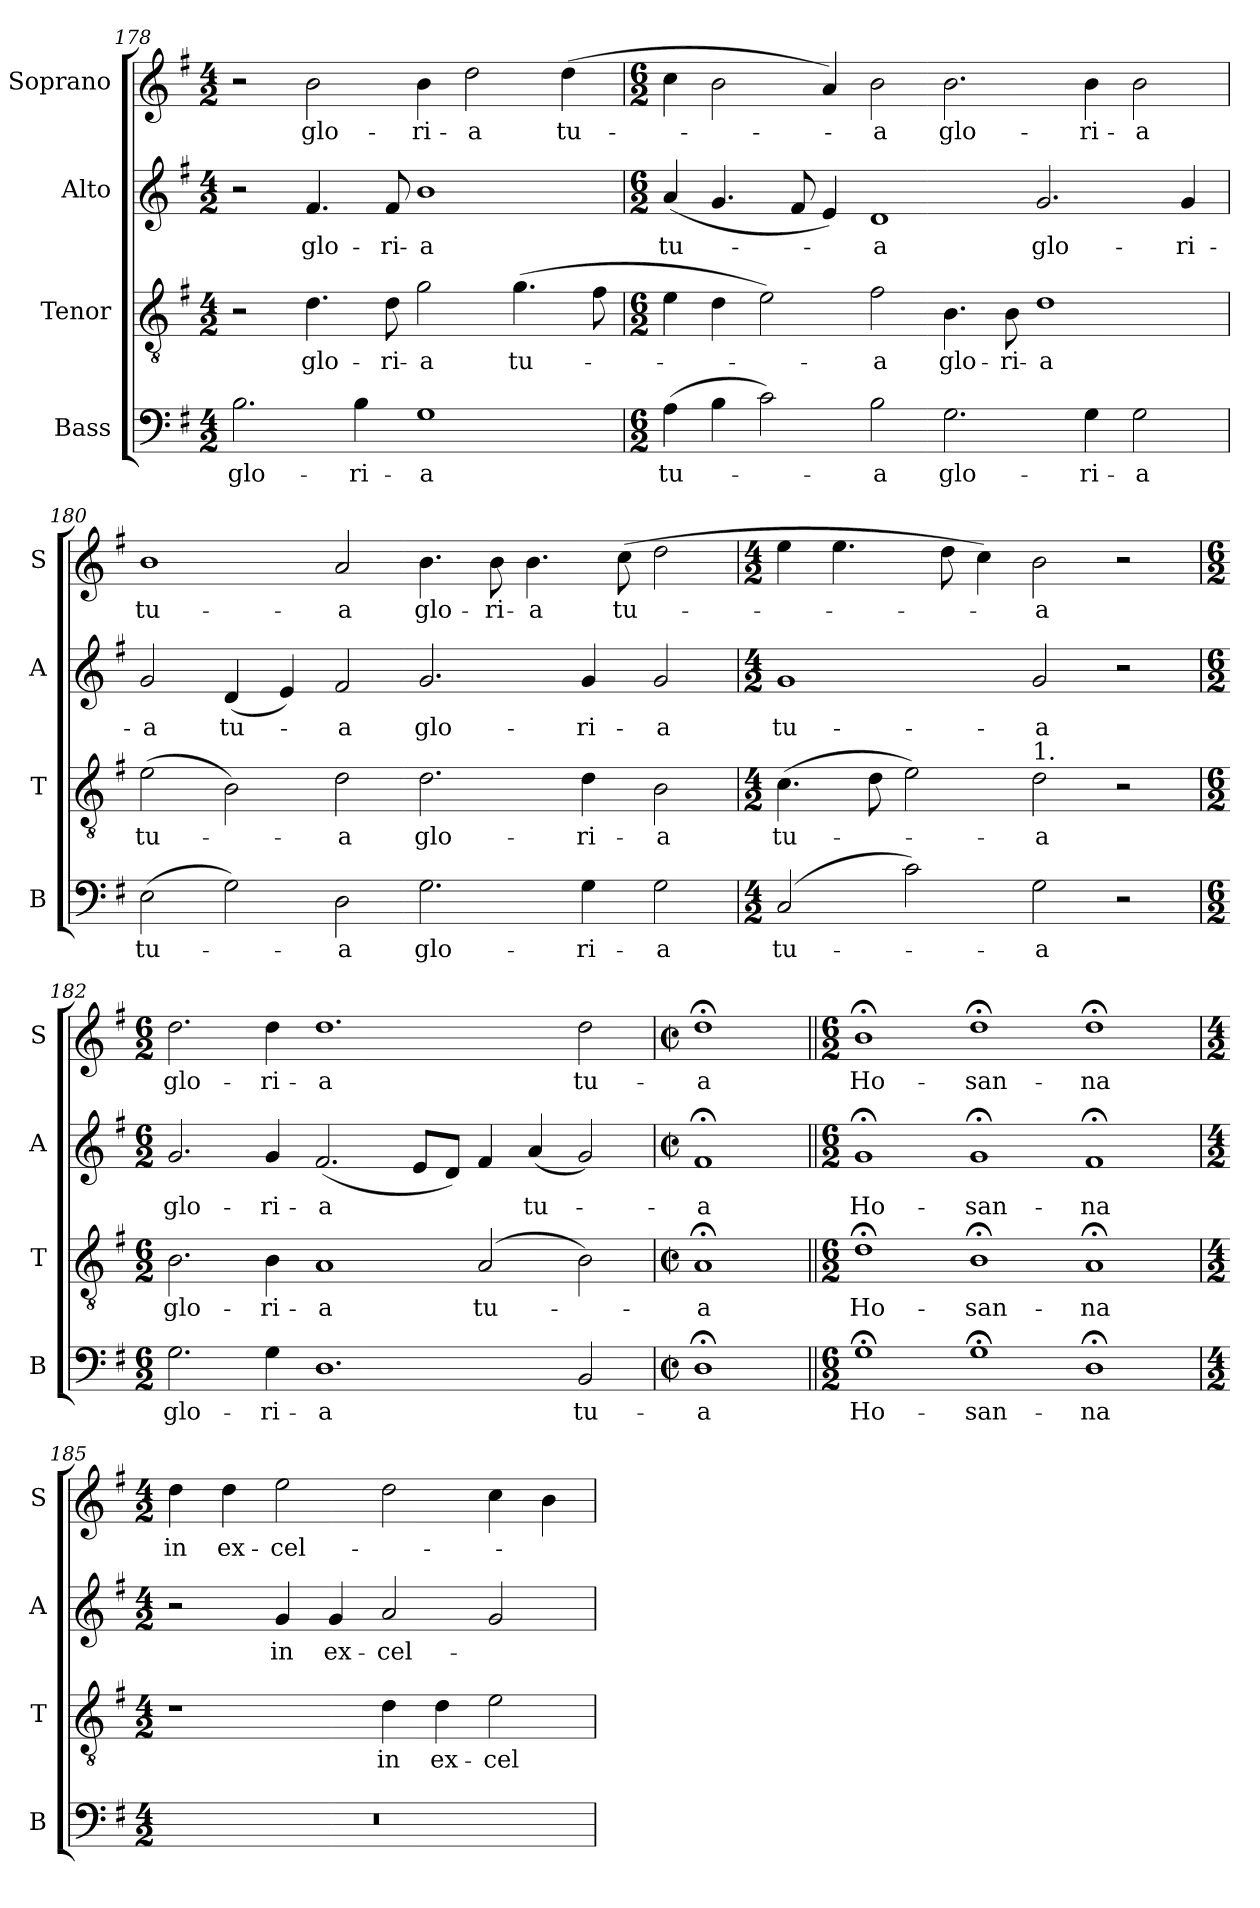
**kern	**text	**kern	**text	**kern	**text	**kern	**text
*part4	*part4	*part3	*part3	*part2	*part2	*part1	*part1
*staff4	*staff4	*staff3	*staff3	*staff2	*staff2	*staff1	*staff1
*I"Bass	*	*I"Tenor	*	*I"Alto	*	*I"Soprano	*
*I'B	*	*I'T	*	*I'A	*	*I'S	*
*clefF4	*	*clefGv2	*	*clefG2	*	*clefG2	*
*k[f#]	*	*k[f#]	*	*k[f#]	*	*k[f#]	*
*G:	*	*G:	*	*G:	*	*G:	*
*M4/2	*	*M4/2	*	*M4/2	*	*M4/2	*
=178	=178	=178	=178	=178	=178	=178	=178
!	!LO:LY:b	!	!	!	!	!	!
2.B\	glo-	2r	.	2r	.	2r	.
!	!	!	!LO:LY:b	!	!LO:LY:b	!	!LO:LY:b
.	.	4.d\	glo-	4.f#/	glo-	2b\	glo-
!	!LO:LY:b	!	!	!	!	!	!
4B\	-ri-	.	.	.	.	.	.
!	!	!	!LO:LY:b	!	!LO:LY:b	!	!
.	.	8d\	-ri-	8f#/	-ri-	.	.
!	!LO:LY:b	!	!LO:LY:b	!	!LO:LY:b	!	!LO:LY:b
1G	-a	2g\	-a	1b	-a	4b\	-ri-
!	!	!	!	!	!	!	!LO:LY:b
.	.	.	.	.	.	2dd\	-a
!	!	!	!LO:LY:b	!	!	!	!
.	.	(>4.g\	tu-	.	.	.	.
!	!	!	!	!	!	!	!LO:LY:b
.	.	.	.	.	.	(>4dd\	tu-
.	.	8f#\	.	.	.	.	.
!!LO:PB:g=z
=179	=179	=179	=179	=179	=179	=179	=179
*M6/2	*	*M6/2	*	*M6/2	*	*M6/2	*
!	!LO:LY:b	!	!	!	!LO:LY:b	!	!
(>4A\	tu-	4e\	.	(<4a/	tu-	4cc\	.
4B\	.	4d\	.	4.g/	.	2b\	.
2c\)	.	2e\)	.	.	.	.	.
.	.	.	.	8f#/	.	.	.
.	.	.	.	4e/)	.	4a/)	.
!	!LO:LY:b	!	!LO:LY:b	!	!LO:LY:b	!	!LO:LY:b
2B\	-a	2f#\	-a	1d	-a	2b\	-a
!	!LO:LY:b	!	!LO:LY:b	!	!	!	!LO:LY:b
2.G\	glo-	4.B\	glo-	.	.	2.b\	glo-
!	!	!	!LO:LY:b	!	!	!	!
.	.	8B\	-ri-	.	.	.	.
!	!	!	!LO:LY:b	!	!LO:LY:b	!	!
.	.	1d	-a	2.g/	glo-	.	.
!	!LO:LY:b	!	!	!	!	!	!LO:LY:b
4G\	-ri-	.	.	.	.	4b\	-ri-
!	!LO:LY:b	!	!	!	!	!	!LO:LY:b
2G\	-a	.	.	.	.	2b\	-a
!	!	!	!	!	!LO:LY:b	!	!
.	.	.	.	4g/	-ri-	.	.
=180	=180	=180	=180	=180	=180	=180	=180
!	!LO:LY:b	!	!LO:LY:b	!	!LO:LY:b	!	!LO:LY:b
(>2E\	tu-	(>2e\	tu-	2g/	-a	1b	tu-
!	!	!	!	!	!LO:LY:b	!	!
2G\)	.	2B\)	.	(<4d/	tu-	.	.
.	.	.	.	4e/)	.	.	.
!	!LO:LY:b	!	!LO:LY:b	!	!LO:LY:b	!	!LO:LY:b
2D\	-a	2d\	-a	2f#/	-a	2a/	-a
!	!LO:LY:b	!	!LO:LY:b	!	!LO:LY:b	!	!LO:LY:b
2.G\	glo-	2.d\	glo-	2.g/	glo-	4.b\	glo-
!	!	!	!	!	!	!	!LO:LY:b
.	.	.	.	.	.	8b\	-ri-
!	!	!	!	!	!	!	!LO:LY:b
.	.	.	.	.	.	4.b\	-a
!	!LO:LY:b	!	!LO:LY:b	!	!LO:LY:b	!	!
4G\	-ri-	4d\	-ri-	4g/	-ri-	.	.
!	!	!	!	!	!	!	!LO:LY:b
.	.	.	.	.	.	(>8cc\	tu-
!	!LO:LY:b	!	!LO:LY:b	!	!LO:LY:b	!	!
2G\	-a	2B\	-a	2g/	-a	2dd\	.
!!LO:LB:g=z
=181	=181	=181	=181	=181	=181	=181	=181
*M4/2	*	*M4/2	*	*M4/2	*	*M4/2	*
!	!LO:LY:b	!	!LO:LY:b	!	!LO:LY:b	!	!
(>2C/	tu-	(>4.c\	tu-	1g	tu-	4ee\	.
.	.	.	.	.	.	4.ee\	.
.	.	8d\	.	.	.	.	.
2c\)	.	2e\)	.	.	.	.	.
.	.	.	.	.	.	8dd\	.
.	.	.	.	.	.	4cc\)	.
!	!	!LO:TX:a:t=1.	!	!	!	!	!
!	!LO:LY:b	!	!LO:LY:b	!	!LO:LY:b	!	!LO:LY:b
2G\	-a	2d\	-a	2g/	-a	2b\	-a
2r	.	2r	.	2r	.	2r	.
!!LO:LB:g=z
=182	=182	=182	=182	=182	=182	=182	=182
*M6/2	*	*M6/2	*	*M6/2	*	*M6/2	*
!	!LO:LY:b	!	!LO:LY:b	!	!LO:LY:b	!	!LO:LY:b
2.G\	glo-	2.B\	glo-	2.g/	glo-	2.dd\	glo-
!	!LO:LY:b	!	!LO:LY:b	!	!LO:LY:b	!	!LO:LY:b
4G\	-ri-	4B\	-ri-	4g/	-ri-	4dd\	-ri-
!	!LO:LY:b	!	!LO:LY:b	!	!LO:LY:b	!	!LO:LY:b
1.D	-a	1A	-a	(<2.f#/	-a	1.dd	-a
.	.	.	.	8e/L	.	.	.
.	.	.	.	8d/J)	.	.	.
!	!	!	!LO:LY:b	!	!	!	!
.	.	(>2A/	tu-	4f#/	.	.	.
!	!	!	!	!	!LO:LY:b	!	!
.	.	.	.	(<4a/	tu-	.	.
!	!LO:LY:b	!	!	!	!	!	!LO:LY:b
2BB/	tu-	2B\)	.	2g/)	.	2dd\	tu-
=183	=183	=183	=183	=183	=183	=183	=183
*M2/2	*	*M2/2	*	*M2/2	*	*M2/2	*
*met(c|)	*	*met(c|)	*	*met(c|)	*	*met(c|)	*
!	!LO:LY:b	!	!LO:LY:b	!	!LO:LY:b	!	!LO:LY:b
1D;<	-a	1A;<	-a	1f#;<	-a	1dd;<	-a
=184||	=184||	=184||	=184||	=184||	=184||	=184||	=184||
*M6/2	*	*M6/2	*	*M6/2	*	*M6/2	*
!	!LO:LY:b	!	!LO:LY:b	!	!LO:LY:b	!	!LO:LY:b
1G;<	Ho-	1d;<	Ho-	1g;<	Ho-	1b;<	Ho-
!	!LO:LY:b	!	!LO:LY:b	!	!LO:LY:b	!	!LO:LY:b
1G;<	-san-	1B;<	-san-	1g;<	-san-	1dd;<	-san-
!	!LO:LY:b	!	!LO:LY:b	!	!LO:LY:b	!	!LO:LY:b
1D;<	-na	1A;<	-na	1f#;<	-na	1dd;<	-na
!!LO:PB:g=z
=185	=185	=185	=185	=185	=185	=185	=185
*M4/2	*	*M4/2	*	*M4/2	*	*M4/2	*
!	!	!	!	!	!	!	!LO:LY:b
0r	.	1r	.	2r	.	4dd\	in
!	!	!	!	!	!	!	!LO:LY:b
.	.	.	.	.	.	4dd\	ex-
!	!	!	!	!	!LO:LY:b	!	!LO:LY:b
.	.	.	.	4g/	in	2ee\	-cel-
!	!	!	!	!	!LO:LY:b	!	!
.	.	.	.	4g/	ex-	.	.
!	!	!	!LO:LY:b	!	!LO:LY:b	!	!
.	.	4d\	in	2a/	-cel-	2dd\	.
!	!	!	!LO:LY:b	!	!	!	!
.	.	4d\	ex-	.	.	.	.
!	!	!	!LO:LY:b	!	!	!	!
.	.	2e\	-cel-	2g/	.	4cc\	.
.	.	.	.	.	.	4b\	.
=	=	=	=	=	=	=	=
*-	*-	*-	*-	*-	*-	*-	*-
